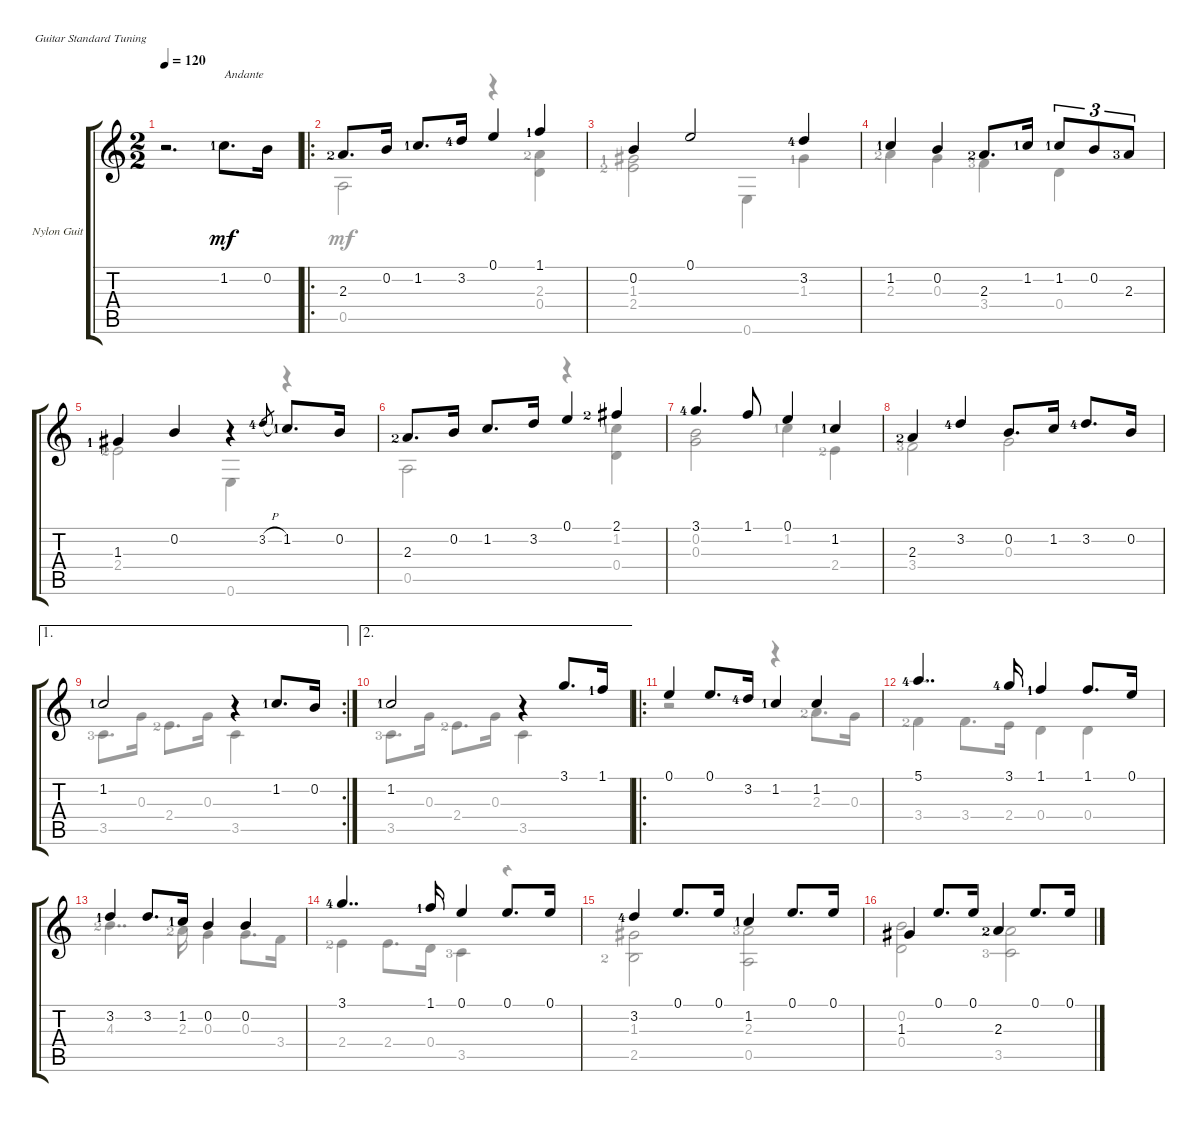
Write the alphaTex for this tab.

\defaultSystemsLayout 4
\bracketExtendMode groupsimilarinstruments
\firstSystemTrackNameOrientation horizontal
\otherSystemsTrackNameOrientation horizontal
\track ("Nylon Guitar" "Nylon Guit") {instrument acousticguitarsteel}
\staff {score tabs}
\tuning (E4 B3 G3 D3 A2 E2)
\voice
\ts (2 2)
\tempo 120
\clef g2
\ks c
r.2{d dy mf instrument acousticguitarsteel} 1.2{lf 2}.8{d txt "Andante"} 0.2.16 |
\ro
2.3{lf 3}.8{d} 0.2.16 1.2{lf 2}.8{d} 3.2{lf 5}.16 0.1.4 1.1{lf 2}.4 |
0.2.4 0.1.2 3.2{lf 5}.4 |
1.2{lf 2}.4 0.2.4 2.3{lf 3}.8{d} 1.2{lf 2}.16 1.2{lf 2}.8{tu (3 2)} 0.2.8{tu (3 2)} 2.3{lf 4}.8{tu (3 2)} |
1.3{lf 2}.4 0.2.4 r.4 3.2{h lf 5}.8{gr} 1.2{lf 2}.8{d} 0.2.16 |
2.3{lf 3}.8{d} 0.2.16 1.2.8{d} 3.2.16 0.1.4 2.1{lf 3}.4 |
3.1{lf 5}.4{d} 1.1.8 0.1.4 1.2{lf 2}.4 |
2.3{lf 3}.4 3.2{lf 5}.4 0.2.8{d} 1.2.16 3.2{lf 5}.8{d} 0.2.16 |
\ae 1
\rc 2
1.2{lf 2}.2 r.4 1.2{lf 2}.8{d} 0.2.16 |
\ae 2
1.2{lf 2}.2 r.4 3.1.8{d} 1.1{lf 2}.16 |
\ro
0.1.4 0.1.8{d} 3.2{lf 5}.16 1.2{lf 2}.4 1.2.4 |
5.1{lf 5}.4{dd} 3.1{lf 5}.16 1.1{lf 2}.4 1.1.8{d} 0.1.16 |
3.2{lf 2}.4 3.2.8{d} 1.2{lf 2}.16 0.2.4 0.2.4 |
3.1{lf 5}.4{dd} 1.1{lf 2}.16 0.1.4 0.1.8{d} 0.1.16 |
3.2{lf 5}.4 0.1.8{d} 0.1.16 1.2{lf 2}.4 0.1.8{d} 0.1.16 |
1.3.4 0.1.8{d} 0.1.16 2.3{lf 3}.4 0.1.8{d} 0.1.16
\voice
\clef g2
\ottava regular
\simile none
\ks c
|
0.5.2 r.4 (2.3{lf 3} 0.4).4 |
(2.4{lf 3} 1.3{lf 2}).2 0.6.4 1.3{lf 2}.4 |
2.3{lf 3}.4 0.3.4 3.4{lf 4}.4 0.4.4 |
2.4{lf 3}.2 0.6.4 r.4 |
0.5.2 r.4 (0.4 1.2{lf 2}).4 |
(0.2 0.3).2 1.2{lf 2}.4 2.4{lf 3}.4 |
3.4{lf 4}.2 0.3.2 |
3.5{lf 4}.8{d} 0.3.16 2.4{lf 3}.8{d} 0.3.16 3.5.4 |
3.5{lf 4}.8{d} 0.3.16 2.4{lf 3}.8{d} 0.3.16 3.5.4 |
r.2 r.4 2.3{lf 3}.8{d} 0.3.16 |
3.4{lf 3}.4 3.4.8{d} 2.4.16 0.4.4 0.4.4 |
4.3{lf 3}.4{dd} 2.3{lf 3}.16 0.3.4 0.3.8{d} 3.4.16 |
2.4{lf 3}.4 2.4.8{d} 0.4.16 3.5{lf 4}.4 r.4 |
(1.3 2.5{lf 3}).2 (0.5 2.3{lf 4}).2 |
(0.2 0.4).2 (3.5{lf 4} 2.3{lf 3}).2
